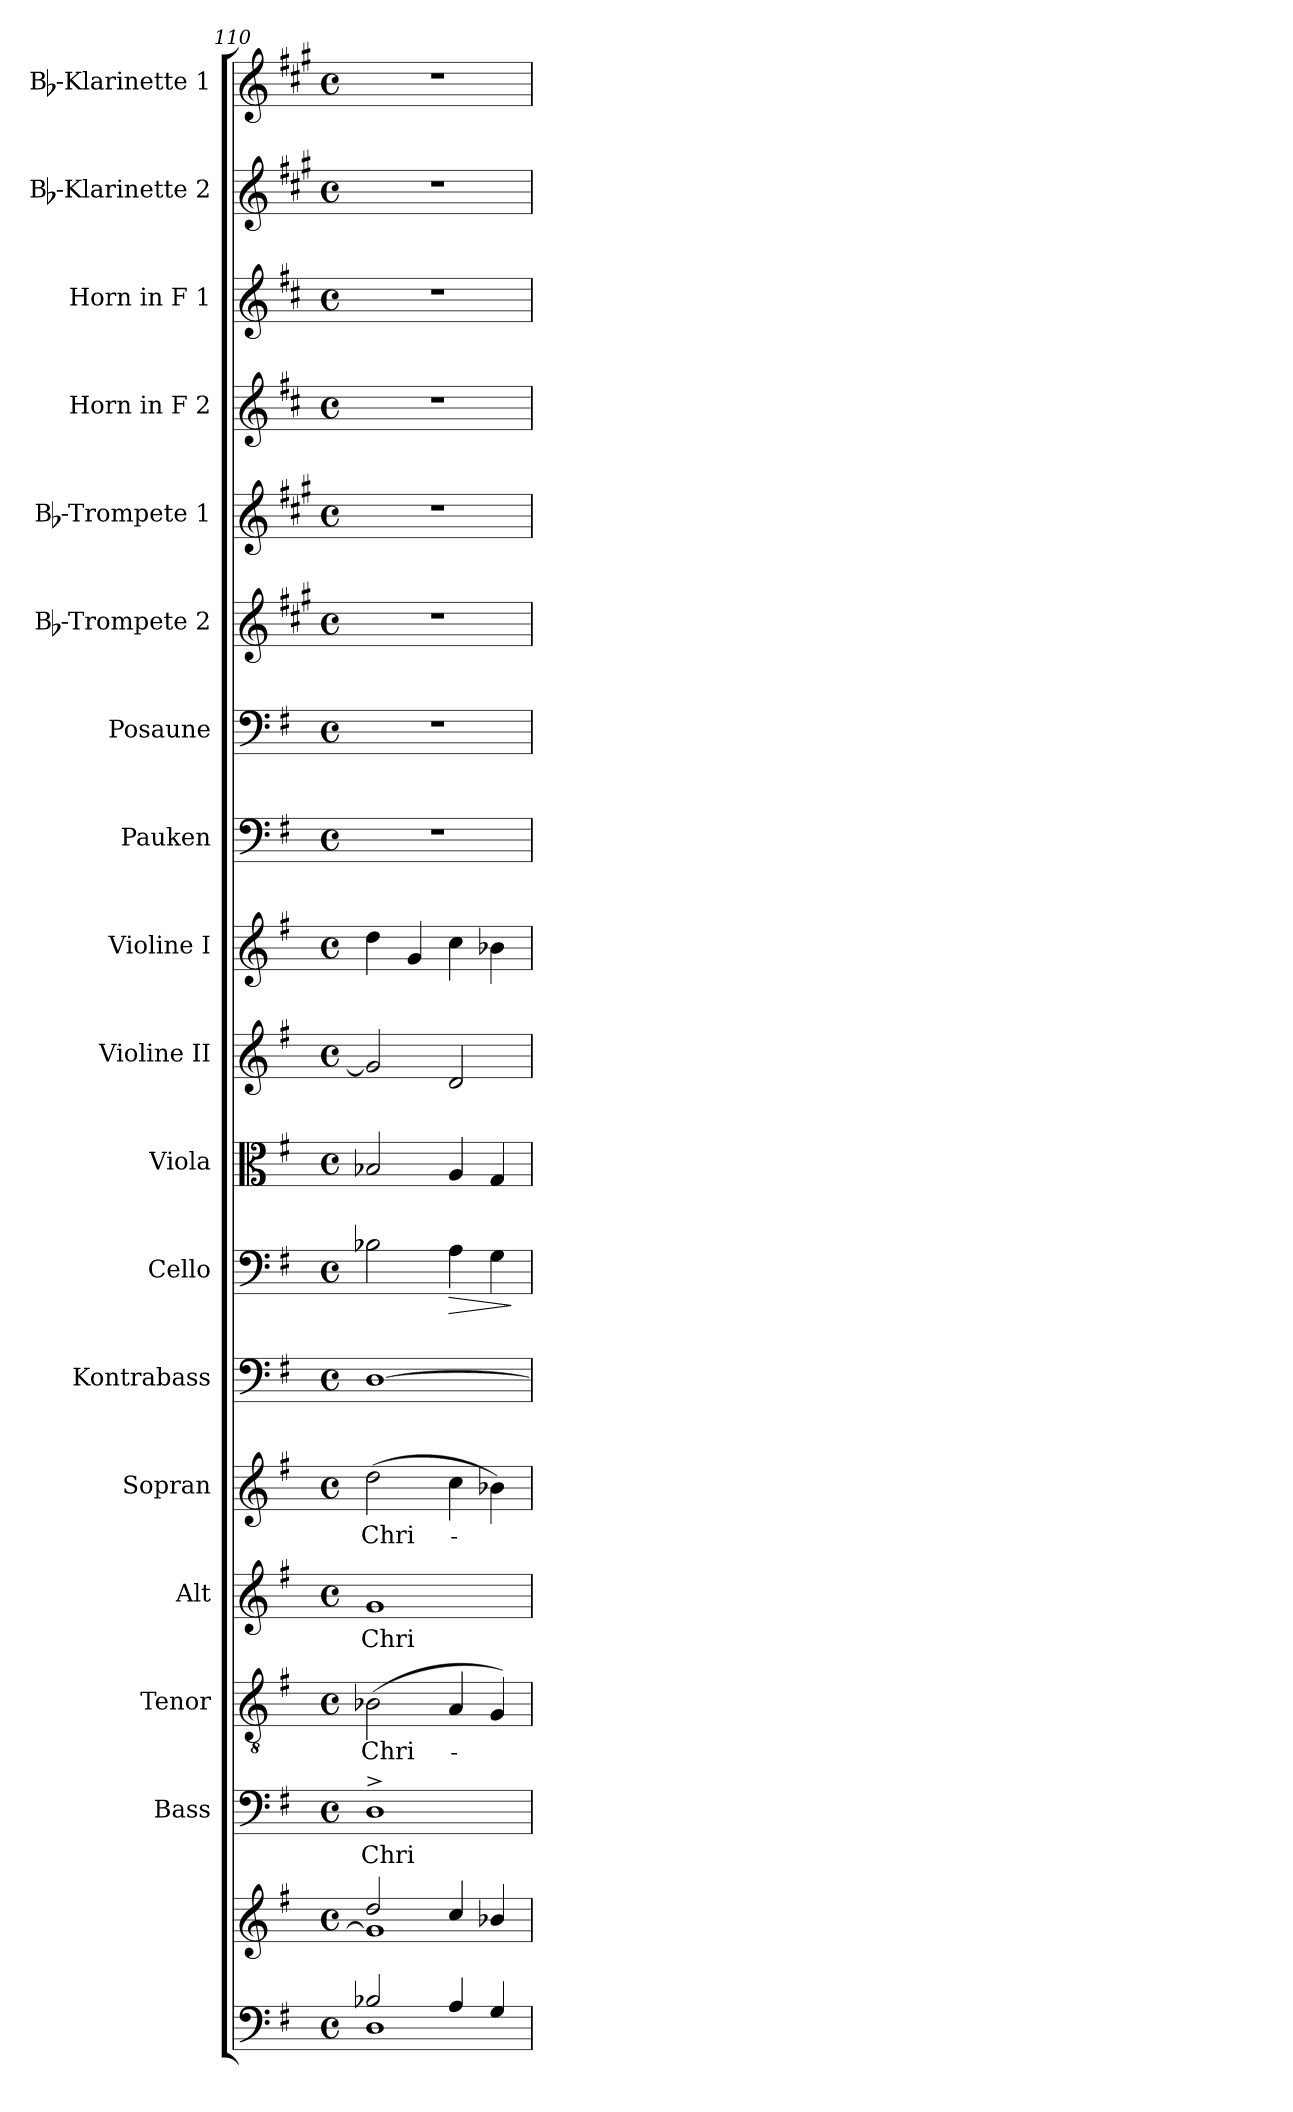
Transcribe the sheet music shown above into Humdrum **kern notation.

**kern	**kern	**kern	**text	**kern	**text	**kern	**text	**kern	**text	**kern	**kern	**dynam	**kern	**kern	**kern	**kern	**kern	**kern	**kern	**kern	**kern	**kern	**kern
*part18	*part18	*part17	*part17	*part16	*part16	*part15	*part15	*part14	*part14	*part13	*part12	*part12	*part11	*part10	*part9	*part8	*part7	*part6	*part5	*part4	*part3	*part2	*part1
*staff19	*staff18	*staff17	*staff17	*staff16	*staff16	*staff15	*staff15	*staff14	*staff14	*staff13	*staff12	*staff12	*staff11	*staff10	*staff9	*staff8	*staff7	*staff6	*staff5	*staff4	*staff3	*staff2	*staff1
*	*	*I"Bass	*	*I"Tenor	*	*I"Alt	*	*I"Sopran	*	*I"Kontrabass	*I"Cello	*	*I"Viola	*I"Violine II	*I"Violine I	*I"Pauken	*I"Posaune	*I"Bb-Trompete 2	*I"Bb-Trompete 1	*I"Horn in F 2	*I"Horn in F 1	*I"Bb-Klarinette 2	*I"Bb-Klarinette 1
*	*	*I'B.	*	*I'T.	*	*I'A.	*	*I'S.	*	*I'Kb.	*	*	*I'Vla.	*I'Vl. II	*I'Vl. I	*I'Pk.	*I'Pos.	*I'Bb Trp. 2	*I'Bb Trp. 1	*	*	*I'Bb Kl. 2	*I'Bb Kl. 1
*clefF4	*clefG2	*clefF4	*	*clefGv2	*	*clefG2	*	*clefG2	*	*clefF4	*clefF4	*	*clefC3	*clefG2	*clefG2	*clefF4	*clefF4	*clefG2	*clefG2	*clefG2	*clefG2	*clefG2	*clefG2
*	*	*	*	*	*	*	*	*	*	*ITrd7c12	*	*	*	*	*	*	*	*ITrd1c2	*ITrd1c2	*ITrd4c7	*ITrd4c7	*ITrd1c2	*ITrd1c2
*k[f#]	*k[f#]	*k[f#]	*	*k[f#]	*	*k[f#]	*	*k[f#]	*	*k[f#]	*k[f#]	*	*k[f#]	*k[f#]	*k[f#]	*k[f#]	*k[f#]	*k[f#]	*k[f#]	*k[f#]	*k[f#]	*k[f#]	*k[f#]
*G:	*G:	*G:	*	*G:	*	*G:	*	*G:	*	*G:	*G:	*	*G:	*G:	*G:	*G:	*G:	*G:	*G:	*G:	*G:	*G:	*G:
*M4/4	*M4/4	*M4/4	*	*M4/4	*	*M4/4	*	*M4/4	*	*M4/4	*M4/4	*	*M4/4	*M4/4	*M4/4	*M4/4	*M4/4	*M4/4	*M4/4	*M4/4	*M4/4	*M4/4	*M4/4
*met(c)	*met(c)	*met(c)	*	*met(c)	*	*met(c)	*	*met(c)	*	*met(c)	*met(c)	*	*met(c)	*met(c)	*met(c)	*met(c)	*met(c)	*met(c)	*met(c)	*met(c)	*met(c)	*met(c)	*met(c)
=110	=110	=110	=110	=110	=110	=110	=110	=110	=110	=110	=110	=110	=110	=110	=110	=110	=110	=110	=110	=110	=110	=110	=110
*^	*^	*	*	*	*	*	*	*	*	*	*	*	*	*	*	*	*	*	*	*	*	*	*
!	!	!	!	!	!LO:LY:b	!	!LO:LY:b	!	!LO:LY:b	!	!LO:LY:b	!	!	!	!	!	!	!	!	!	!	!	!	!	!
2B-X/	1D	2dd/	1g]	1D^>	Chri-	(>2B-X\	Chri-	1g	Chri-	(>2dd\	Chri-	[1DD	2B-X\	.	2B-X/	2g/]	4dd\	1r	1r	1r	1r	1r	1r	1r	1r
.	.	.	.	.	.	.	.	.	.	.	.	.	.	.	.	.	4g/	.	.	.	.	.	.	.	.
!	!	!	!	!	!	!	!	!	!	!	!	!	!	!LO:HP:b	!	!	!	!	!	!	!	!	!	!	!
4A/	.	4cc/	.	.	.	4A/	.	.	.	4cc\	.	.	4A\	>	4A/	2d/	4cc\	.	.	.	.	.	.	.	.
4G/	.	4b-X/	.	.	.	4G/)	.	.	.	4b-X\)	.	.	4G\	.	4G/	.	4b-X\	.	.	.	.	.	.	.	.
*v	*v	*	*	*	*	*	*	*	*	*	*	*	*	*	*	*	*	*	*	*	*	*	*	*	*
*	*v	*v	*	*	*	*	*	*	*	*	*	*	*	*	*	*	*	*	*	*	*	*	*	*
.	.	.	.	.	.	.	.	.	.	.	.	]	.	.	.	.	.	.	.	.	.	.	.
=	=	=	=	=	=	=	=	=	=	=	=	=	=	=	=	=	=	=	=	=	=	=	=
*-	*-	*-	*-	*-	*-	*-	*-	*-	*-	*-	*-	*-	*-	*-	*-	*-	*-	*-	*-	*-	*-	*-	*-
